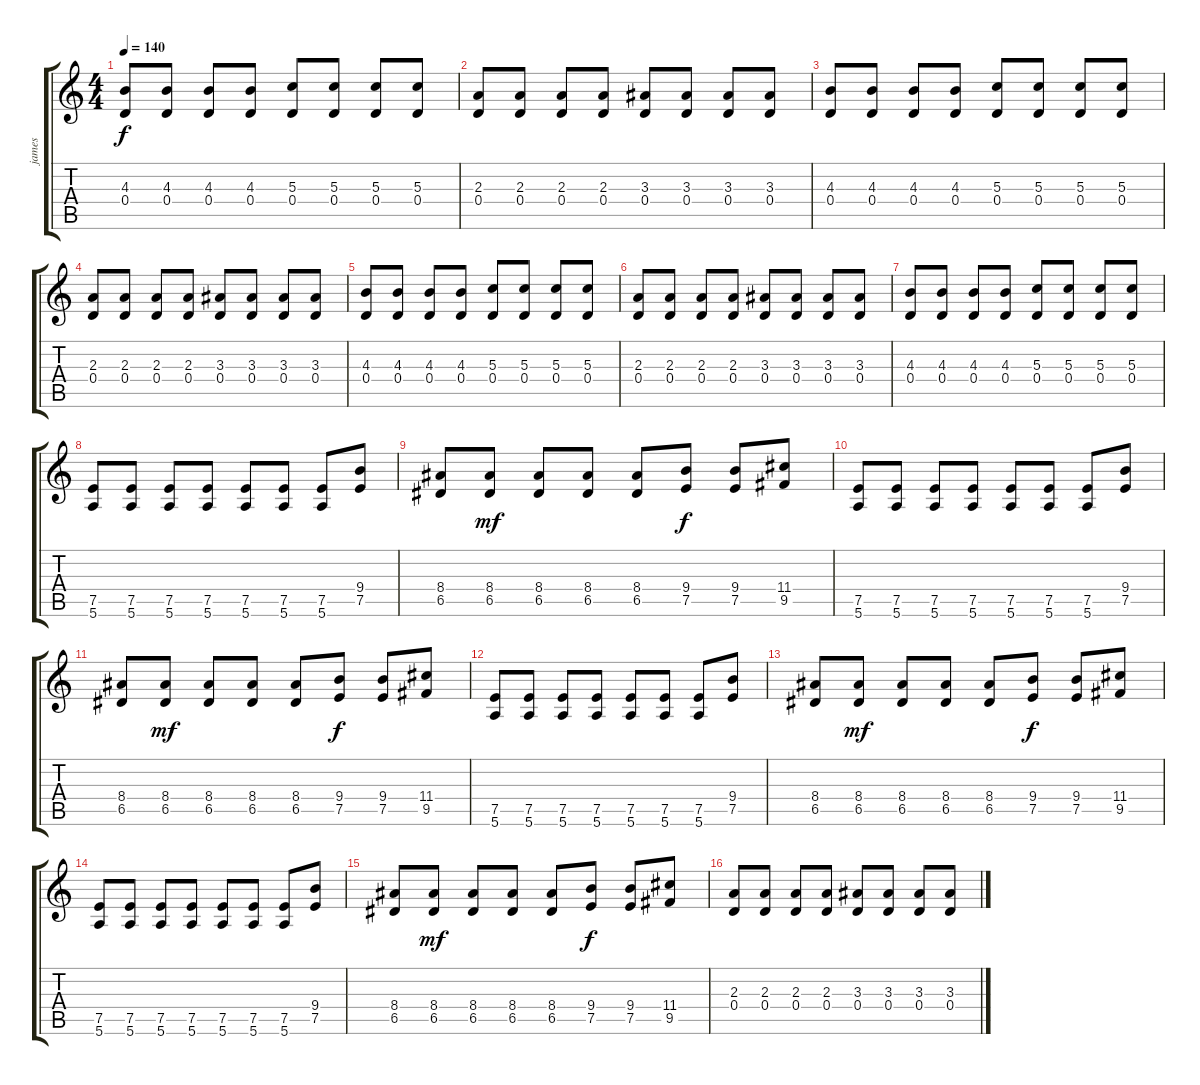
\track ("james" "james") {instrument overdrivenguitar}
\staff {score tabs}
\tuning (E4 B3 G3 D3 A2 E2) {hide}
\ts (4 4)
\tempo 140
\clef g2
\ks c
(4.3 0.4).8{dy f} (4.3 0.4).8 (4.3 0.4).8 (4.3 0.4).8 (5.3 0.4).8 (5.3 0.4).8 (5.3 0.4).8 (5.3 0.4).8 |
(2.3 0.4).8 (2.3 0.4).8 (2.3 0.4).8 (2.3 0.4).8 (3.3 0.4).8 (3.3 0.4).8 (3.3 0.4).8 (3.3 0.4).8 |
(4.3 0.4).8 (4.3 0.4).8 (4.3 0.4).8 (4.3 0.4).8 (5.3 0.4).8 (5.3 0.4).8 (5.3 0.4).8 (5.3 0.4).8 |
(2.3 0.4).8 (2.3 0.4).8 (2.3 0.4).8 (2.3 0.4).8 (3.3 0.4).8 (3.3 0.4).8 (3.3 0.4).8 (3.3 0.4).8 |
(4.3 0.4).8 (4.3 0.4).8 (4.3 0.4).8 (4.3 0.4).8 (5.3 0.4).8 (5.3 0.4).8 (5.3 0.4).8 (5.3 0.4).8 |
(2.3 0.4).8 (2.3 0.4).8 (2.3 0.4).8 (2.3 0.4).8 (3.3 0.4).8 (3.3 0.4).8 (3.3 0.4).8 (3.3 0.4).8 |
(4.3 0.4).8 (4.3 0.4).8 (4.3 0.4).8 (4.3 0.4).8 (5.3 0.4).8 (5.3 0.4).8 (5.3 0.4).8 (5.3 0.4).8 |
(7.5 5.6).8 (7.5 5.6).8 (7.5 5.6).8 (7.5 5.6).8 (7.5 5.6).8 (7.5 5.6).8 (7.5 5.6).8 (9.4 7.5).8 |
(8.4 6.5).8 (8.4 6.5).8{dy mf} (8.4 6.5).8 (8.4 6.5).8 (8.4 6.5).8 (9.4 7.5).8{dy f} (9.4 7.5).8 (11.4 9.5).8 |
(7.5 5.6).8 (7.5 5.6).8 (7.5 5.6).8 (7.5 5.6).8 (7.5 5.6).8 (7.5 5.6).8 (7.5 5.6).8 (9.4 7.5).8 |
(8.4 6.5).8 (8.4 6.5).8{dy mf} (8.4 6.5).8 (8.4 6.5).8 (8.4 6.5).8 (9.4 7.5).8{dy f} (9.4 7.5).8 (11.4 9.5).8 |
(7.5 5.6).8 (7.5 5.6).8 (7.5 5.6).8 (7.5 5.6).8 (7.5 5.6).8 (7.5 5.6).8 (7.5 5.6).8 (9.4 7.5).8 |
(8.4 6.5).8 (8.4 6.5).8{dy mf} (8.4 6.5).8 (8.4 6.5).8 (8.4 6.5).8 (9.4 7.5).8{dy f} (9.4 7.5).8 (11.4 9.5).8 |
(7.5 5.6).8 (7.5 5.6).8 (7.5 5.6).8 (7.5 5.6).8 (7.5 5.6).8 (7.5 5.6).8 (7.5 5.6).8 (9.4 7.5).8 |
(8.4 6.5).8 (8.4 6.5).8{dy mf} (8.4 6.5).8 (8.4 6.5).8 (8.4 6.5).8 (9.4 7.5).8{dy f} (9.4 7.5).8 (11.4 9.5).8 |
(2.3 0.4).8 (2.3 0.4).8 (2.3 0.4).8 (2.3 0.4).8 (3.3 0.4).8 (3.3 0.4).8 (3.3 0.4).8 (3.3 0.4).8
